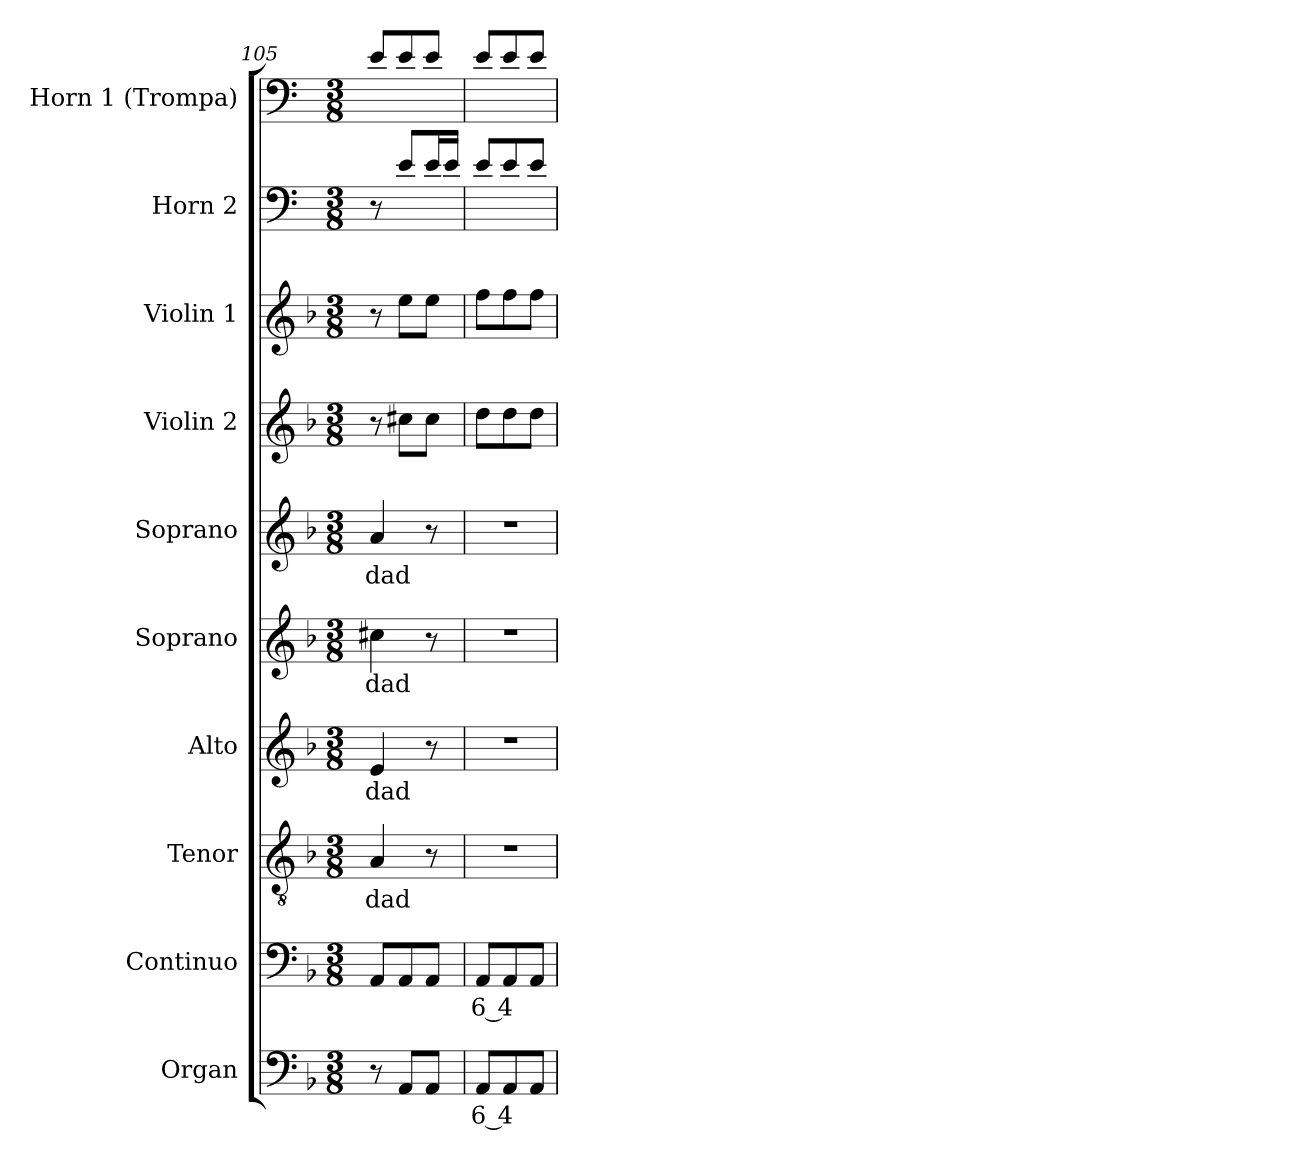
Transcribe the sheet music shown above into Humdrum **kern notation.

**kern	**text	**kern	**text	**kern	**text	**kern	**text	**kern	**text	**kern	**text	**kern	**kern	**kern	**kern
*part10	*part10	*part9	*part9	*part8	*part8	*part7	*part7	*part6	*part6	*part5	*part5	*part4	*part3	*part2	*part1
*staff10	*staff10	*staff9	*staff9	*staff8	*staff8	*staff7	*staff7	*staff6	*staff6	*staff5	*staff5	*staff4	*staff3	*staff2	*staff1
*I"Organ	*	*I"Continuo	*	*I"Tenor	*	*I"Alto	*	*I"Soprano	*	*I"Soprano	*	*I"Violin 2	*I"Violin 1	*I"Horn  2	*I"Horn  1 (Trompa)
*I'Org.	*	*I'Cont.	*	*I'T.	*	*I'A.	*	*I'S.	*	*I'S.	*	*I'Vln. 2	*I'Vln. 1	*I'Hn.	*I'Hn.
*clefF4	*	*clefF4	*	*clefGv2	*	*clefG2	*	*clefG2	*	*clefG2	*	*clefG2	*clefG2	*clefF4	*clefF4
*	*	*	*	*ITrd7c12	*	*	*	*	*	*	*	*	*	*ITrd4c7	*ITrd4c7
*k[b-]	*	*k[b-]	*	*k[b-]	*	*k[b-]	*	*k[b-]	*	*k[b-]	*	*k[b-]	*k[b-]	*k[b-]	*k[b-]
*F:	*	*F:	*	*F:	*	*F:	*	*F:	*	*F:	*	*F:	*F:	*F:	*F:
*M3/8	*	*M3/8	*	*M3/8	*	*M3/8	*	*M3/8	*	*M3/8	*	*M3/8	*M3/8	*M3/8	*M3/8
=105	=105	=105	=105	=105	=105	=105	=105	=105	=105	=105	=105	=105	=105	=105	=105
!	!	!	!	!	!LO:LY:b:color=#000000	!	!	!	!	!	!	!	!	!	!
!	!	!	!	!	!	!	!LO:LY:b:color=#000000	!	!	!	!	!	!	!	!
!	!	!	!	!	!	!	!	!	!LO:LY:b:color=#000000	!	!	!	!	!	!
!	!	!	!	!	!	!	!	!	!	!	!LO:LY:b:color=#000000	!	!	!	!
8r	.	8AAi/L	.	4AAi/	-dad	4ei/	-dad	4cc#Xi\	-dad	4ai/	-dad	8r	8r	8r	8Ai/L
8AAi/L	.	8AAi/	.	.	.	.	.	.	.	.	.	8cc#Xi\L	8eei\L	8Ai/L	8Ai/
8AAi/J	.	8AAi/J	.	8r	.	8r	.	8r	.	8r	.	8cc#i\J	8eei\J	16Ai/L	8Ai/J
.	.	.	.	.	.	.	.	.	.	.	.	.	.	16Ai/JJ	.
!!LO:PB:g=z
=106	=106	=106	=106	=106	=106	=106	=106	=106	=106	=106	=106	=106	=106	=106	=106
!	!LO:LY:b:color=#000000	!	!	!	!	!	!	!	!	!	!	!	!	!	!
!	!	!	!LO:LY:b:color=#000000	!LO:N:vis=1	!	!LO:N:vis=1	!	!LO:N:vis=1	!	!LO:N:vis=1	!	!	!	!	!
8AAi/L	6 4	8AAi/L	6 4	4.r	.	4.r	.	4.r	.	4.r	.	8ddi\L	8ffi\L	8Ai/L	8Ai/L
8AAi/	.	8AAi/	.	.	.	.	.	.	.	.	.	8ddi\	8ffi\	8Ai/	8Ai/
8AAi/J	.	8AAi/J	.	.	.	.	.	.	.	.	.	8ddi\J	8ffi\J	8Ai/J	8Ai/J
=	=	=	=	=	=	=	=	=	=	=	=	=	=	=	=
*-	*-	*-	*-	*-	*-	*-	*-	*-	*-	*-	*-	*-	*-	*-	*-
